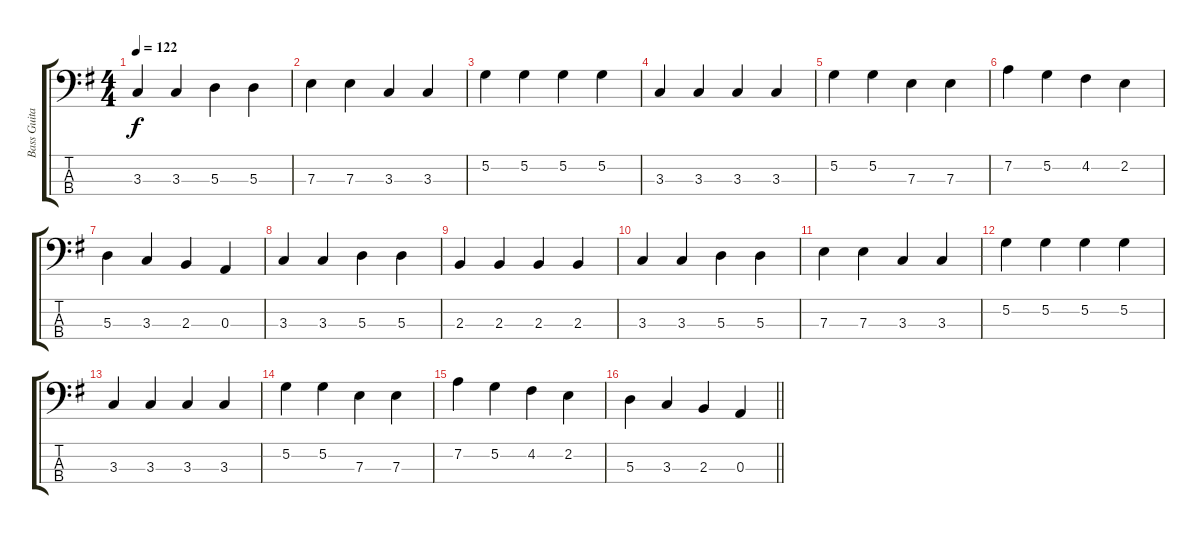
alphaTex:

\track ("Bass Guitar" "Bass Guita") {instrument electricbassfinger}
\staff {score tabs}
\tuning (G2 D2 A1 E1) {hide}
\ts (4 4)
\tempo 122
\clef f4
\ks g
3.3.4{dy f} 3.3.4 5.3.4 5.3.4 |
7.3.4 7.3.4 3.3.4 3.3.4 |
5.2.4 5.2.4 5.2.4 5.2.4 |
3.3.4 3.3.4 3.3.4 3.3.4 |
5.2.4 5.2.4 7.3.4 7.3.4 |
7.2.4 5.2.4 4.2.4 2.2.4 |
5.3.4 3.3.4 2.3.4 0.3.4 |
3.3.4 3.3.4 5.3.4 5.3.4 |
2.3.4 2.3.4 2.3.4 2.3.4 |
3.3.4 3.3.4 5.3.4 5.3.4 |
7.3.4 7.3.4 3.3.4 3.3.4 |
5.2.4 5.2.4 5.2.4 5.2.4 |
3.3.4 3.3.4 3.3.4 3.3.4 |
5.2.4 5.2.4 7.3.4 7.3.4 |
7.2.4 5.2.4 4.2.4 2.2.4 |
\barLineRight lightlight
5.3.4 3.3.4 2.3.4 0.3.4
